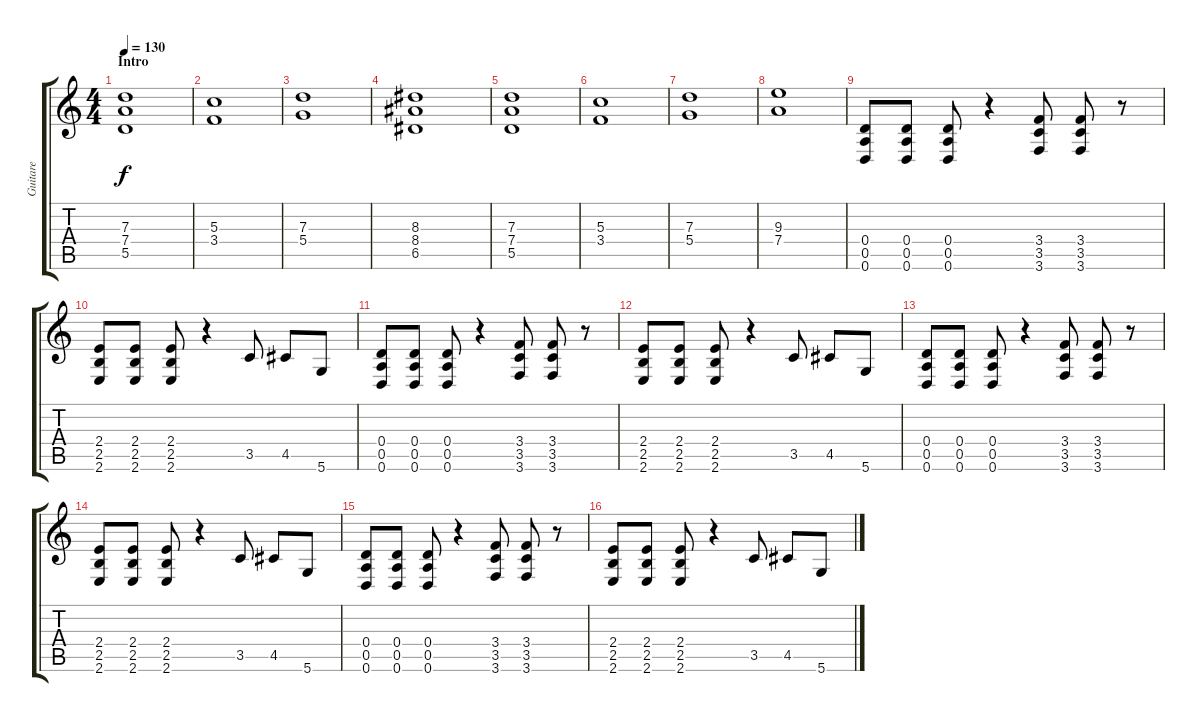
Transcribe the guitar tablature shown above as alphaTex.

\track ("Guitare" "Guitare") {instrument distortionguitar}
\staff {score tabs}
\tuning (E4 B3 G3 D3 A2 D2) {hide}
\ts (4 4)
\section ("" "Intro")
\tempo 130
\clef g2
\ks c
(7.3 7.4 5.5).1{dy f instrument distortionguitar} |
(5.3 3.4).1 |
(7.3 5.4).1 |
(8.3 8.4 6.5).1 |
(7.3 7.4 5.5).1 |
(5.3 3.4).1 |
(7.3 5.4).1 |
(9.3 7.4).1 |
(0.4 0.5 0.6).8 (0.4 0.5 0.6).8 (0.4 0.5 0.6).8 r.4 (3.4 3.5 3.6).8 (3.4 3.5 3.6).8 r.8 |
(2.4 2.5 2.6).8 (2.4 2.5 2.6).8 (2.4 2.5 2.6).8 r.4 3.5.8 4.5.8 5.6.8 |
(0.4 0.5 0.6).8 (0.4 0.5 0.6).8 (0.4 0.5 0.6).8 r.4 (3.4 3.5 3.6).8 (3.4 3.5 3.6).8 r.8 |
(2.4 2.5 2.6).8 (2.4 2.5 2.6).8 (2.4 2.5 2.6).8 r.4 3.5.8 4.5.8 5.6.8 |
(0.4 0.5 0.6).8 (0.4 0.5 0.6).8 (0.4 0.5 0.6).8 r.4 (3.4 3.5 3.6).8 (3.4 3.5 3.6).8 r.8 |
(2.4 2.5 2.6).8 (2.4 2.5 2.6).8 (2.4 2.5 2.6).8 r.4 3.5.8 4.5.8 5.6.8 |
(0.4 0.5 0.6).8 (0.4 0.5 0.6).8 (0.4 0.5 0.6).8 r.4 (3.4 3.5 3.6).8 (3.4 3.5 3.6).8 r.8 |
(2.4 2.5 2.6).8 (2.4 2.5 2.6).8 (2.4 2.5 2.6).8 r.4 3.5.8 4.5.8 5.6.8
